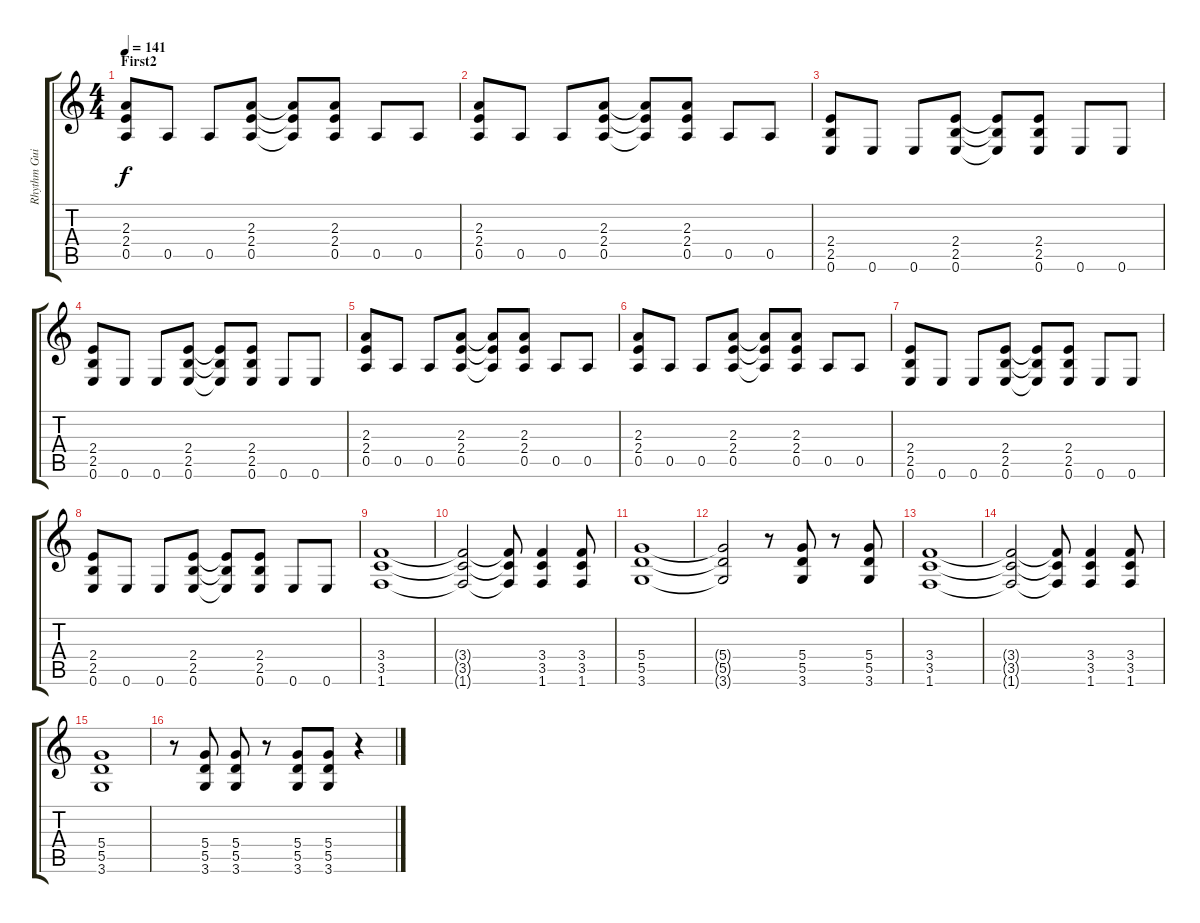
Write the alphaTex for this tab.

\track ("Rhythm Guitar" "Rhythm Gui") {instrument distortionguitar}
\staff {score tabs}
\tuning (E4 B3 G3 D3 A2 E2) {hide}
\ts (4 4)
\section ("" "First2")
\tempo 141
\clef g2
\ks c
(2.3 2.4 0.5).8{dy f} 0.5.8 0.5.8 (2.3 2.4 0.5).8 (2.3{t} 2.4{t} 0.5{t}).8 (2.3 2.4 0.5).8 0.5.8 0.5.8 |
(2.3 2.4 0.5).8 0.5.8 0.5.8 (2.3 2.4 0.5).8 (2.3{t} 2.4{t} 0.5{t}).8 (2.3 2.4 0.5).8 0.5.8 0.5.8 |
(2.4 2.5 0.6).8 0.6.8 0.6.8 (2.4 2.5 0.6).8 (2.4{t} 2.5{t} 0.6{t}).8 (2.4 2.5 0.6).8 0.6.8 0.6.8 |
(2.4 2.5 0.6).8 0.6.8 0.6.8 (2.4 2.5 0.6).8 (2.4{t} 2.5{t} 0.6{t}).8 (2.4 2.5 0.6).8 0.6.8 0.6.8 |
(2.3 2.4 0.5).8 0.5.8 0.5.8 (2.3 2.4 0.5).8 (2.3{t} 2.4{t} 0.5{t}).8 (2.3 2.4 0.5).8 0.5.8 0.5.8 |
(2.3 2.4 0.5).8 0.5.8 0.5.8 (2.3 2.4 0.5).8 (2.3{t} 2.4{t} 0.5{t}).8 (2.3 2.4 0.5).8 0.5.8 0.5.8 |
(2.4 2.5 0.6).8 0.6.8 0.6.8 (2.4 2.5 0.6).8 (2.4{t} 2.5{t} 0.6{t}).8 (2.4 2.5 0.6).8 0.6.8 0.6.8 |
(2.4 2.5 0.6).8 0.6.8 0.6.8 (2.4 2.5 0.6).8 (2.4{t} 2.5{t} 0.6{t}).8 (2.4 2.5 0.6).8 0.6.8 0.6.8 |
(3.4 3.5 1.6).1 |
(3.4{t} 3.5{t} 1.6{t}).2 (3.4{t} 3.5{t} 1.6{t}).8 (3.4 3.5 1.6).4 (3.4 3.5 1.6).8 |
(5.4 5.5 3.6).1 |
(5.4{t} 5.5{t} 3.6{t}).2 r.8 (5.4 5.5 3.6).8 r.8 (5.4 5.5 3.6).8 |
(3.4 3.5 1.6).1 |
(3.4{t} 3.5{t} 1.6{t}).2 (3.4{t} 3.5{t} 1.6{t}).8 (3.4 3.5 1.6).4 (3.4 3.5 1.6).8 |
(5.4 5.5 3.6).1 |
r.8 (5.4 5.5 3.6).8 (5.4 5.5 3.6).8 r.8 (5.4 5.5 3.6).8 (5.4 5.5 3.6).8 r.4
